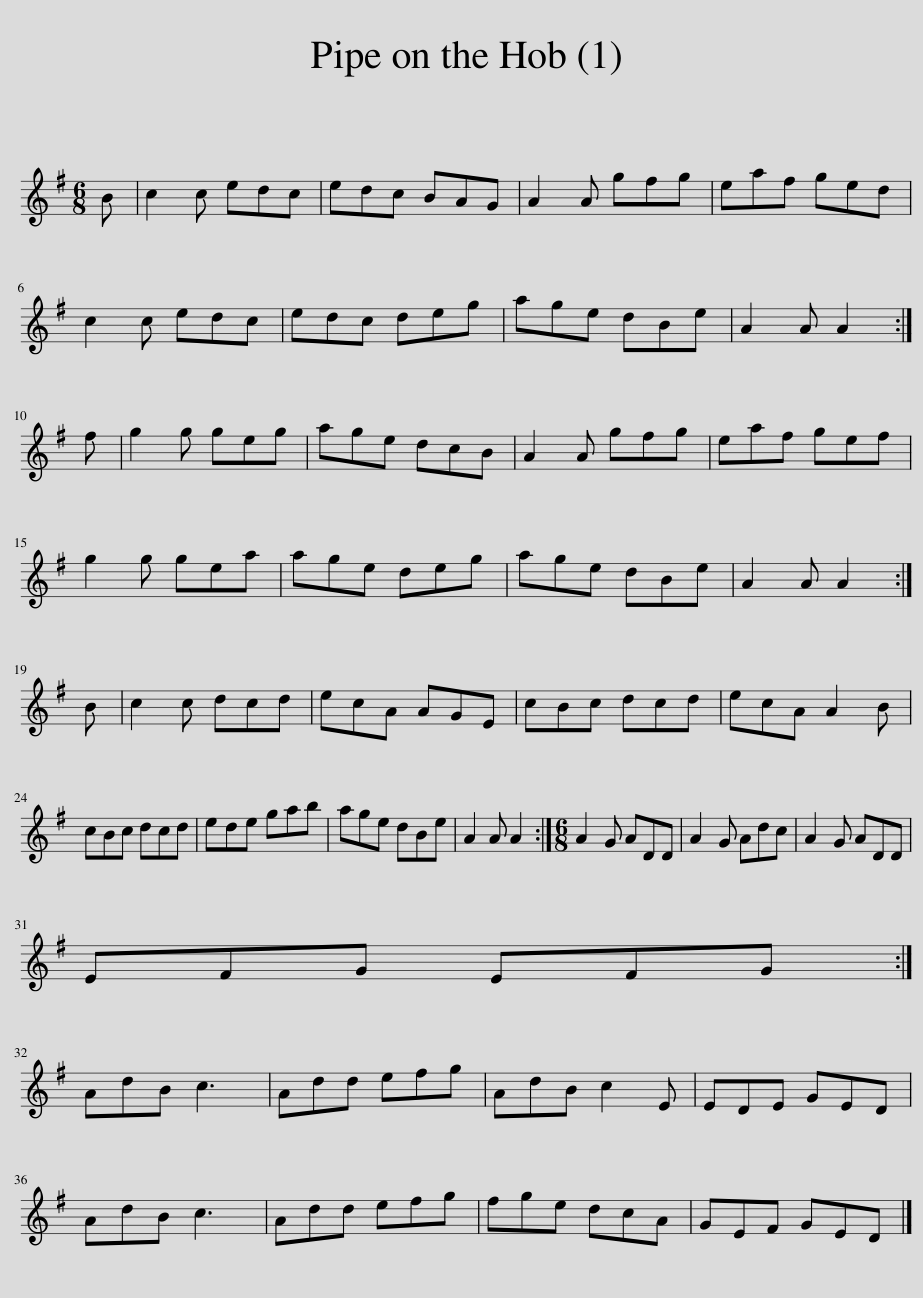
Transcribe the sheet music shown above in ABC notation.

X:1
L:1/8
M:6/8
I:linebreak $
K:G
V:1 treble
V:1
 B | c2 c edc | edc BAG | A2 A gfg | eaf ged |$ %5
 c2 c edc | edc deg | age dBe | A2 A A2 :|$ f | %10
 g2 g geg | age dcB | A2 A gfg | eaf gef |$ g2 g gea | %15
 age deg | age dBe | A2 A A2 :|$ B | c2 c dcd | %20
 ecA AGE | cBc dcd | ecA A2 B |$ cBc dcd | ede gab | %25
 age dBe | A2 A A2 :|[M:6/8] A2 G ADD | A2 G Adc | A2 G ADD |$ %30
 EFG EFG :|$ AdB c3 | Add efg | AdB c2 E | EDE GED |$ %35
 AdB c3 | Add efg | fge dcA | GEF GED |] %39
